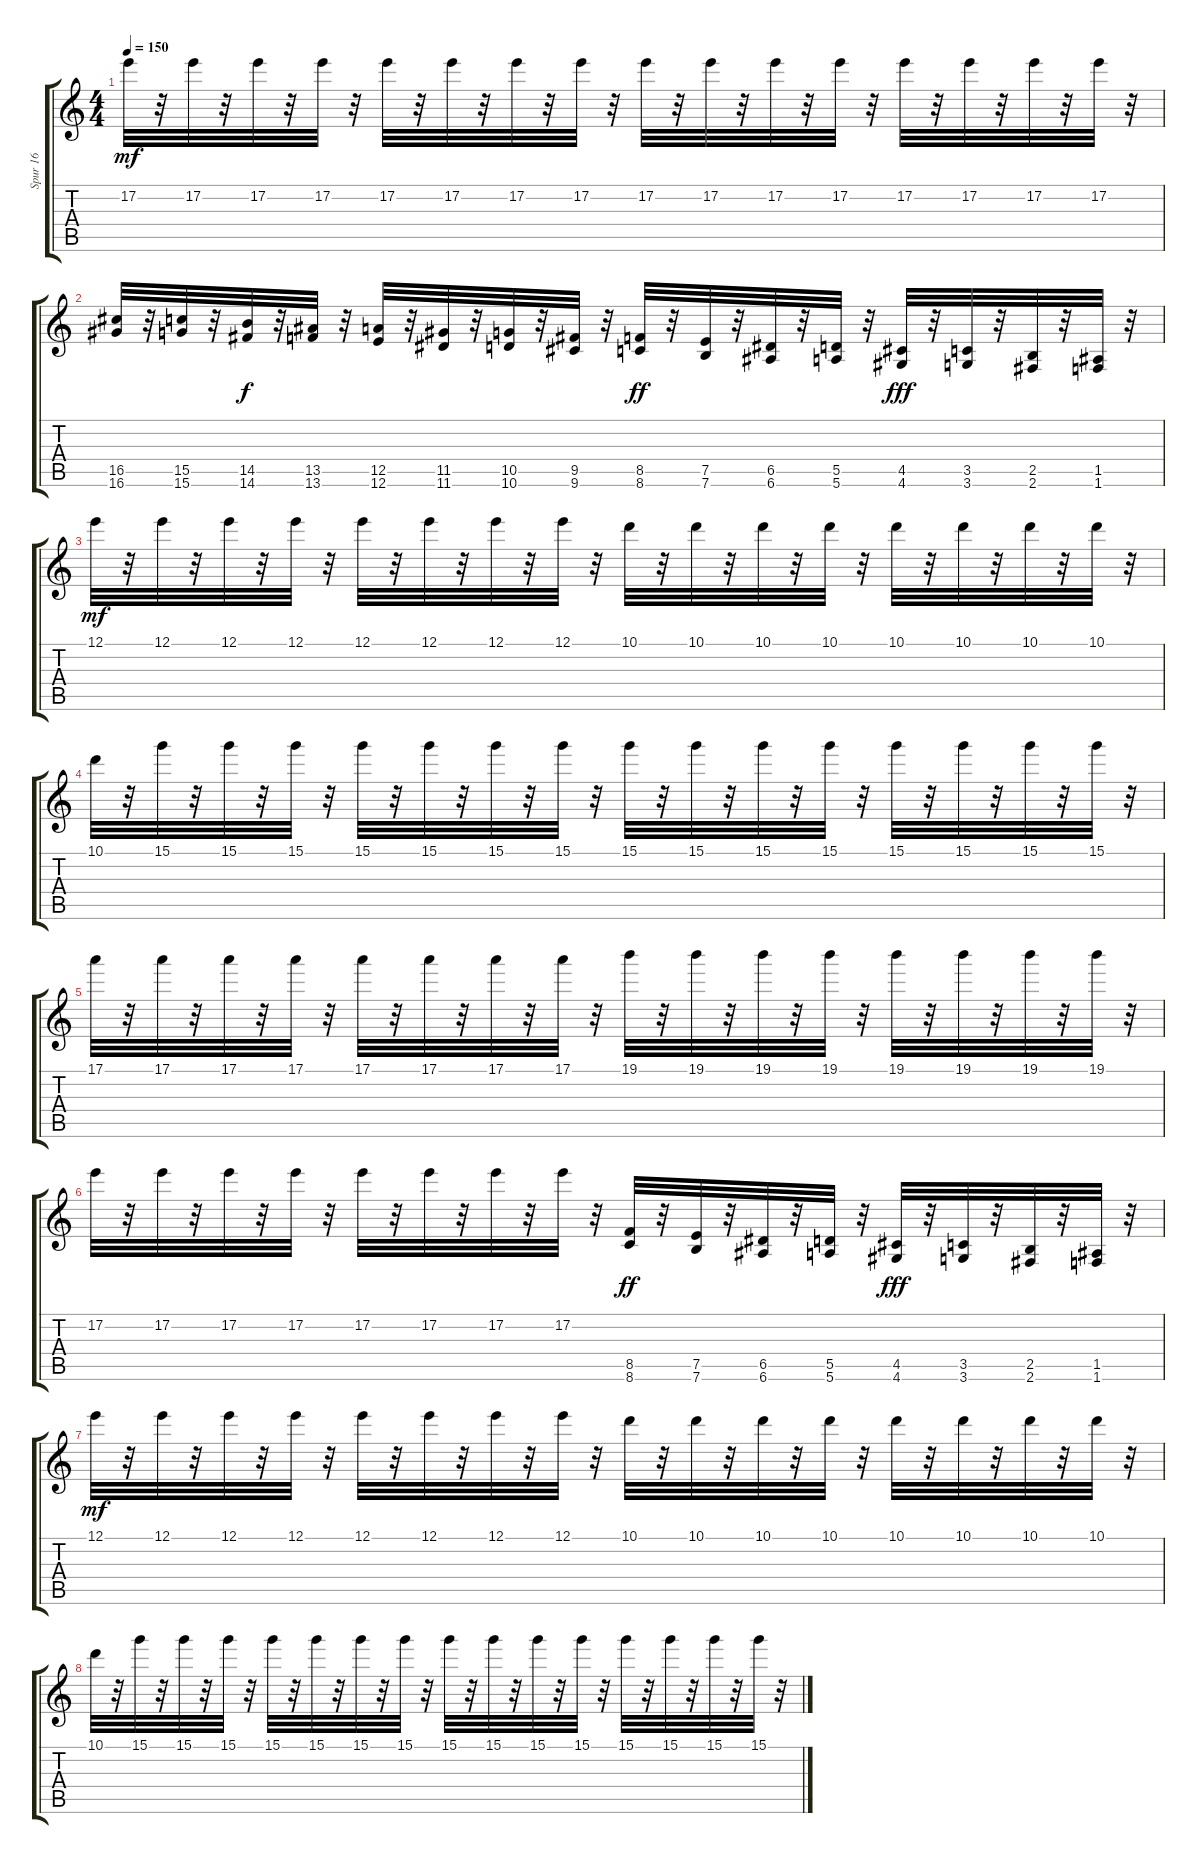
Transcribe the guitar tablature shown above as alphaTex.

\track ("Spur 16" "Spur 16") {instrument overdrivenguitar}
\staff {score tabs}
\tuning (E4 B3 G3 D3 A2 E2) {hide}
\ts (4 4)
\tempo 150
\clef g2
\ks c
17.2.32{dy mf} r.32 17.2.32 r.32 17.2.32 r.32 17.2.32 r.32 17.2.32 r.32 17.2.32 r.32 17.2.32 r.32 17.2.32 r.32 17.2.32 r.32 17.2.32 r.32 17.2.32 r.32 17.2.32 r.32 17.2.32 r.32 17.2.32 r.32 17.2.32 r.32 17.2.32 r.32 |
(16.5 16.6).32 r.32 (15.5 15.6).32 r.32 (14.5 14.6).32{dy f} r.32 (13.5 13.6).32 r.32 (12.5 12.6).32 r.32 (11.5 11.6).32 r.32 (10.5 10.6).32 r.32 (9.5 9.6).32 r.32 (8.5 8.6).32{dy ff} r.32 (7.5 7.6).32 r.32 (6.5 6.6).32 r.32 (5.5 5.6).32 r.32 (4.5 4.6).32{dy fff} r.32 (3.5 3.6).32 r.32 (2.5 2.6).32 r.32 (1.5 1.6).32 r.32 |
12.1.32{dy mf} r.32 12.1.32 r.32 12.1.32 r.32 12.1.32 r.32 12.1.32 r.32 12.1.32 r.32 12.1.32 r.32 12.1.32 r.32 10.1.32 r.32 10.1.32 r.32 10.1.32 r.32 10.1.32 r.32 10.1.32 r.32 10.1.32 r.32 10.1.32 r.32 10.1.32 r.32 |
10.1.32 r.32 15.1.32 r.32 15.1.32 r.32 15.1.32 r.32 15.1.32 r.32 15.1.32 r.32 15.1.32 r.32 15.1.32 r.32 15.1.32 r.32 15.1.32 r.32 15.1.32 r.32 15.1.32 r.32 15.1.32 r.32 15.1.32 r.32 15.1.32 r.32 15.1.32 r.32 |
17.1.32 r.32 17.1.32 r.32 17.1.32 r.32 17.1.32 r.32 17.1.32 r.32 17.1.32 r.32 17.1.32 r.32 17.1.32 r.32 19.1.32 r.32 19.1.32 r.32 19.1.32 r.32 19.1.32 r.32 19.1.32 r.32 19.1.32 r.32 19.1.32 r.32 19.1.32 r.32 |
17.2.32 r.32 17.2.32 r.32 17.2.32 r.32 17.2.32 r.32 17.2.32 r.32 17.2.32 r.32 17.2.32 r.32 17.2.32 r.32 (8.5 8.6).32{dy ff} r.32 (7.5 7.6).32 r.32 (6.5 6.6).32 r.32 (5.5 5.6).32 r.32 (4.5 4.6).32{dy fff} r.32 (3.5 3.6).32 r.32 (2.5 2.6).32 r.32 (1.5 1.6).32 r.32 |
12.1.32{dy mf} r.32 12.1.32 r.32 12.1.32 r.32 12.1.32 r.32 12.1.32 r.32 12.1.32 r.32 12.1.32 r.32 12.1.32 r.32 10.1.32 r.32 10.1.32 r.32 10.1.32 r.32 10.1.32 r.32 10.1.32 r.32 10.1.32 r.32 10.1.32 r.32 10.1.32 r.32 |
10.1.32 r.32 15.1.32 r.32 15.1.32 r.32 15.1.32 r.32 15.1.32 r.32 15.1.32 r.32 15.1.32 r.32 15.1.32 r.32 15.1.32 r.32 15.1.32 r.32 15.1.32 r.32 15.1.32 r.32 15.1.32 r.32 15.1.32 r.32 15.1.32 r.32 15.1.32 r.32
